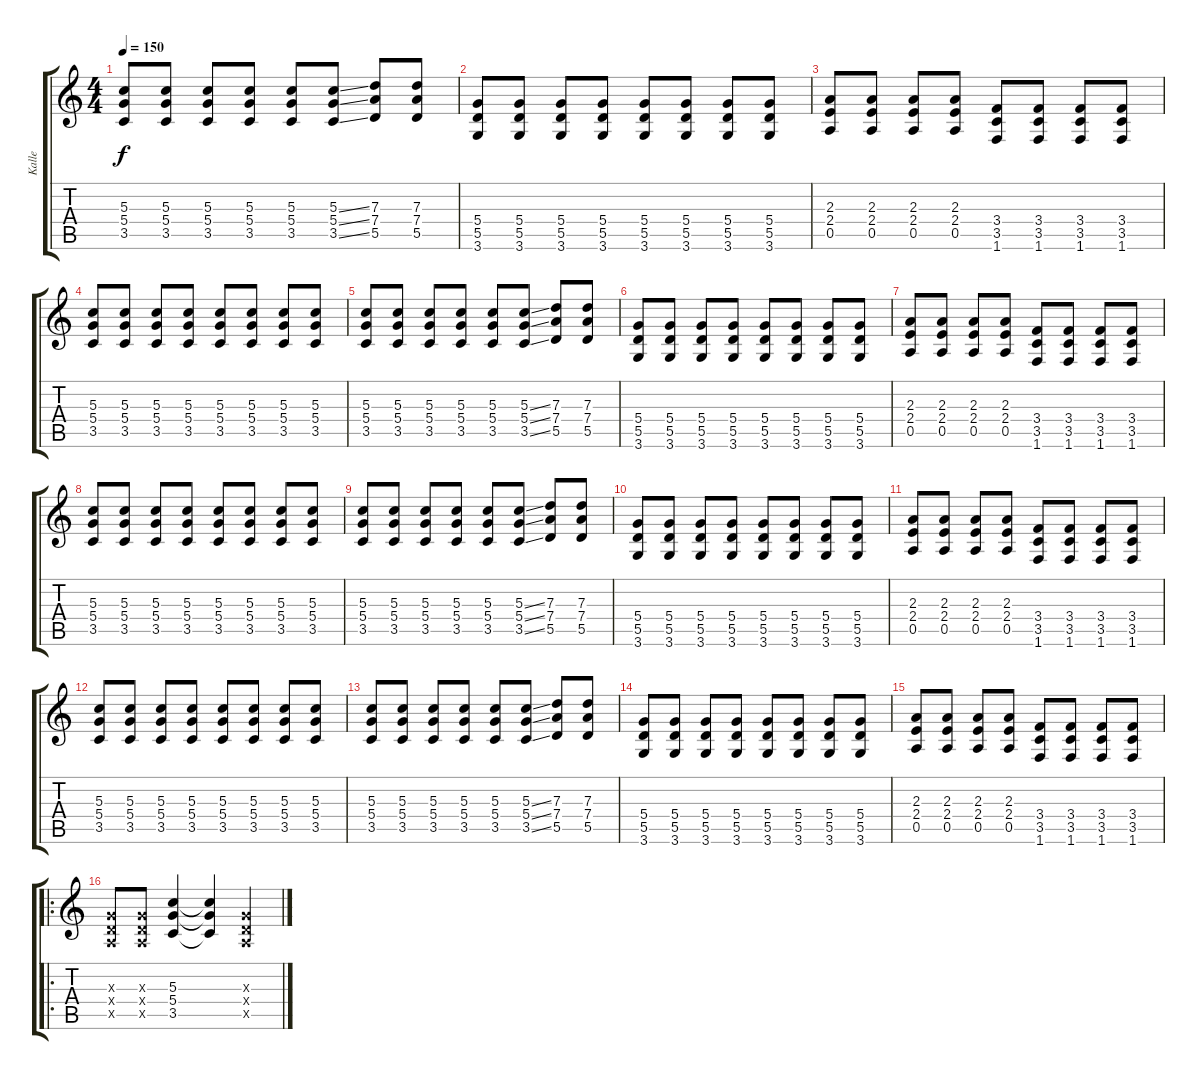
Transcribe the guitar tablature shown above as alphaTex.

\track ("Kalle" "Kalle") {instrument distortionguitar}
\staff {score tabs}
\tuning (E4 B3 G3 D3 A2 E2) {hide}
\ts (4 4)
\tempo 150
\clef g2
\ks c
(5.3 5.4 3.5).8{dy f} (5.3 5.4 3.5).8 (5.3 5.4 3.5).8 (5.3 5.4 3.5).8 (5.3 5.4 3.5).8 (5.3{ss} 5.4{ss} 3.5{ss}).8 (7.3 7.4 5.5).8 (7.3 7.4 5.5).8 |
(5.4 5.5 3.6).8 (5.4 5.5 3.6).8 (5.4 5.5 3.6).8 (5.4 5.5 3.6).8 (5.4 5.5 3.6).8 (5.4 5.5 3.6).8 (5.4 5.5 3.6).8 (5.4 5.5 3.6).8 |
(2.3 2.4 0.5).8 (2.3 2.4 0.5).8 (2.3 2.4 0.5).8 (2.3 2.4 0.5).8 (3.4 3.5 1.6).8 (3.4 3.5 1.6).8 (3.4 3.5 1.6).8 (3.4 3.5 1.6).8 |
(5.3 5.4 3.5).8 (5.3 5.4 3.5).8 (5.3 5.4 3.5).8 (5.3 5.4 3.5).8 (5.3 5.4 3.5).8 (5.3 5.4 3.5).8 (5.3 5.4 3.5).8 (5.3 5.4 3.5).8 |
(5.3 5.4 3.5).8 (5.3 5.4 3.5).8 (5.3 5.4 3.5).8 (5.3 5.4 3.5).8 (5.3 5.4 3.5).8 (5.3{ss} 5.4{ss} 3.5{ss}).8 (7.3 7.4 5.5).8 (7.3 7.4 5.5).8 |
(5.4 5.5 3.6).8 (5.4 5.5 3.6).8 (5.4 5.5 3.6).8 (5.4 5.5 3.6).8 (5.4 5.5 3.6).8 (5.4 5.5 3.6).8 (5.4 5.5 3.6).8 (5.4 5.5 3.6).8 |
(2.3 2.4 0.5).8 (2.3 2.4 0.5).8 (2.3 2.4 0.5).8 (2.3 2.4 0.5).8 (3.4 3.5 1.6).8 (3.4 3.5 1.6).8 (3.4 3.5 1.6).8 (3.4 3.5 1.6).8 |
(5.3 5.4 3.5).8 (5.3 5.4 3.5).8 (5.3 5.4 3.5).8 (5.3 5.4 3.5).8 (5.3 5.4 3.5).8 (5.3 5.4 3.5).8 (5.3 5.4 3.5).8 (5.3 5.4 3.5).8 |
(5.3 5.4 3.5).8 (5.3 5.4 3.5).8 (5.3 5.4 3.5).8 (5.3 5.4 3.5).8 (5.3 5.4 3.5).8 (5.3{ss} 5.4{ss} 3.5{ss}).8 (7.3 7.4 5.5).8 (7.3 7.4 5.5).8 |
(5.4 5.5 3.6).8 (5.4 5.5 3.6).8 (5.4 5.5 3.6).8 (5.4 5.5 3.6).8 (5.4 5.5 3.6).8 (5.4 5.5 3.6).8 (5.4 5.5 3.6).8 (5.4 5.5 3.6).8 |
(2.3 2.4 0.5).8 (2.3 2.4 0.5).8 (2.3 2.4 0.5).8 (2.3 2.4 0.5).8 (3.4 3.5 1.6).8 (3.4 3.5 1.6).8 (3.4 3.5 1.6).8 (3.4 3.5 1.6).8 |
(5.3 5.4 3.5).8 (5.3 5.4 3.5).8 (5.3 5.4 3.5).8 (5.3 5.4 3.5).8 (5.3 5.4 3.5).8 (5.3 5.4 3.5).8 (5.3 5.4 3.5).8 (5.3 5.4 3.5).8 |
(5.3 5.4 3.5).8 (5.3 5.4 3.5).8 (5.3 5.4 3.5).8 (5.3 5.4 3.5).8 (5.3 5.4 3.5).8 (5.3{ss} 5.4{ss} 3.5{ss}).8 (7.3 7.4 5.5).8 (7.3 7.4 5.5).8 |
(5.4 5.5 3.6).8 (5.4 5.5 3.6).8 (5.4 5.5 3.6).8 (5.4 5.5 3.6).8 (5.4 5.5 3.6).8 (5.4 5.5 3.6).8 (5.4 5.5 3.6).8 (5.4 5.5 3.6).8 |
(2.3 2.4 0.5).8 (2.3 2.4 0.5).8 (2.3 2.4 0.5).8 (2.3 2.4 0.5).8 (3.4 3.5 1.6).8 (3.4 3.5 1.6).8 (3.4 3.5 1.6).8 (3.4 3.5 1.6).8 |
\ro
(0.3{x} 0.4{x} 0.5{x}).8 (0.3{x} 0.4{x} 0.5{x}).8 (5.3 5.4 3.5).4 (5.3{t} 5.4{t} 3.5{t}).4 (0.3{x} 0.4{x} 0.5{x}).4
